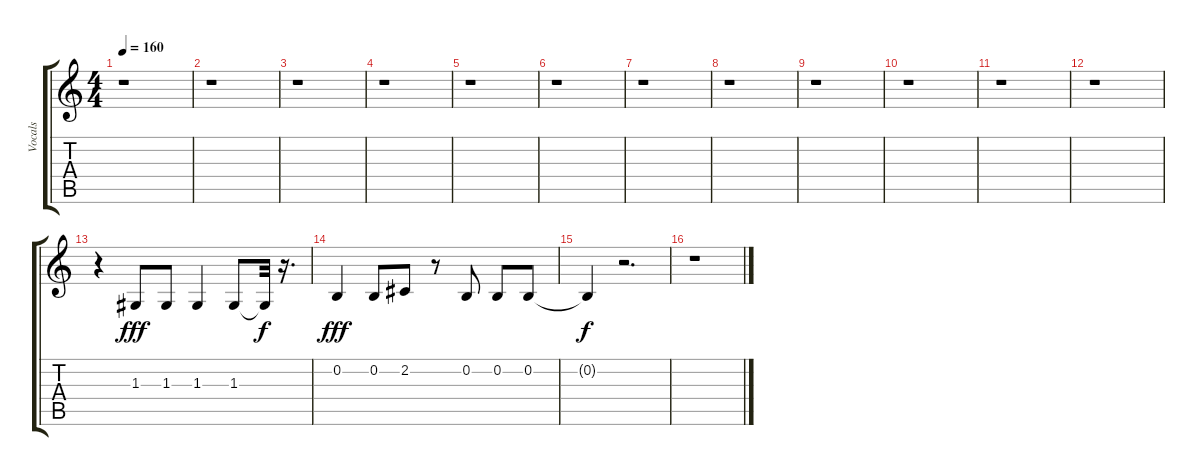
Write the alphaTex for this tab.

\track ("Vocals" "Vocals") {instrument synthbrass2}
\staff {score tabs}
\tuning (E4 B3 G3 D3 A2 E2) {hide}
\ts (4 4)
\tempo 160
\clef g2
\ks c
r.1{dy fff instrument synthbrass2} |
r.1 |
r.1 |
r.1 |
r.1 |
r.1 |
r.1 |
r.1 |
r.1 |
r.1 |
r.1 |
r.1 |
r.4 1.3.8 1.3.8 1.3.4 1.3.8 1.3{t}.32{dy f} r.16{d} |
0.2.4{dy fff} 0.2.8 2.2.8 r.8 0.2.8 0.2.8 0.2.8 |
0.2{t}.4{dy f} r.2{d} |
r.1
